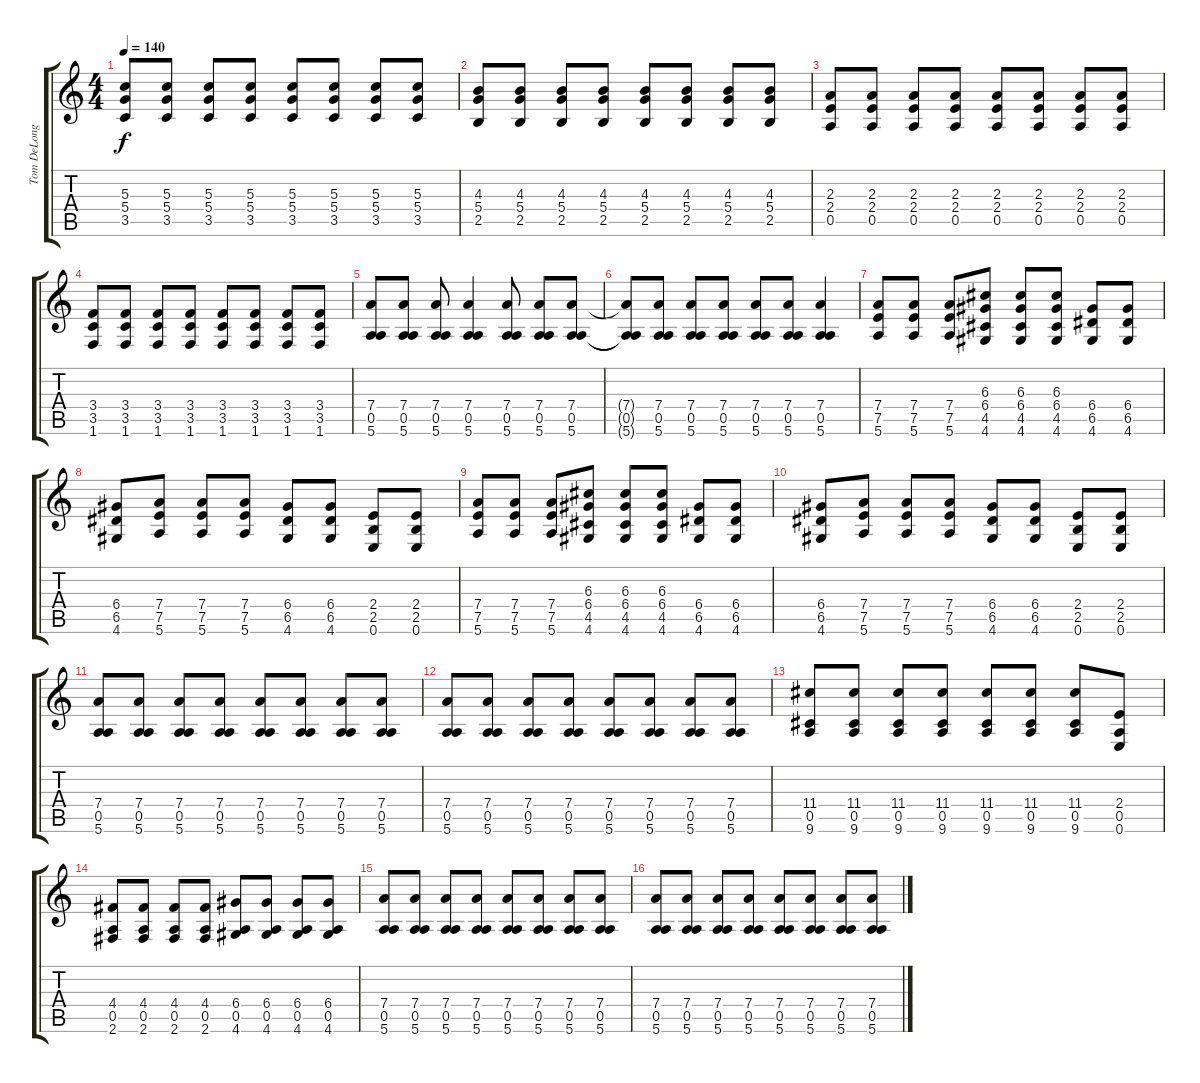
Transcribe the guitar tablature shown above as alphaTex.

\track ("Tom DeLonge" "Tom DeLong") {instrument overdrivenguitar}
\staff {score tabs}
\tuning (E4 B3 G3 D3 A2 E2) {hide}
\ts (4 4)
\tempo 140
\clef g2
\ks c
(5.3 5.4 3.5).8{dy f} (5.3 5.4 3.5).8 (5.3 5.4 3.5).8 (5.3 5.4 3.5).8 (5.3 5.4 3.5).8 (5.3 5.4 3.5).8 (5.3 5.4 3.5).8 (5.3 5.4 3.5).8 |
(4.3 5.4 2.5).8 (4.3 5.4 2.5).8 (4.3 5.4 2.5).8 (4.3 5.4 2.5).8 (4.3 5.4 2.5).8 (4.3 5.4 2.5).8 (4.3 5.4 2.5).8 (4.3 5.4 2.5).8 |
(2.3 2.4 0.5).8 (2.3 2.4 0.5).8 (2.3 2.4 0.5).8 (2.3 2.4 0.5).8 (2.3 2.4 0.5).8 (2.3 2.4 0.5).8 (2.3 2.4 0.5).8 (2.3 2.4 0.5).8 |
(3.4 3.5 1.6).8 (3.4 3.5 1.6).8 (3.4 3.5 1.6).8 (3.4 3.5 1.6).8 (3.4 3.5 1.6).8 (3.4 3.5 1.6).8 (3.4 3.5 1.6).8 (3.4 3.5 1.6).8 |
(7.4 0.5 5.6).8 (7.4 0.5 5.6).8 (7.4 0.5 5.6).8 (7.4 0.5 5.6).4 (7.4 0.5 5.6).8 (7.4 0.5 5.6).8 (7.4 0.5 5.6).8 |
(7.4{t} 0.5{t} 5.6{t}).8 (7.4 0.5 5.6).8 (7.4 0.5 5.6).8 (7.4 0.5 5.6).8 (7.4 0.5 5.6).8 (7.4 0.5 5.6).8 (7.4 0.5 5.6).4 |
(7.4 7.5 5.6).8 (7.4 7.5 5.6).8 (7.4 7.5 5.6).8 (6.3 6.4 4.5 4.6).8 (6.3 6.4 4.5 4.6).8 (6.3 6.4 4.5 4.6).8 (6.4 6.5 4.6).8 (6.4 6.5 4.6).8 |
(6.4 6.5 4.6).8 (7.4 7.5 5.6).8 (7.4 7.5 5.6).8 (7.4 7.5 5.6).8 (6.4 6.5 4.6).8 (6.4 6.5 4.6).8 (2.4 2.5 0.6).8 (2.4 2.5 0.6).8 |
(7.4 7.5 5.6).8 (7.4 7.5 5.6).8 (7.4 7.5 5.6).8 (6.3 6.4 4.5 4.6).8 (6.3 6.4 4.5 4.6).8 (6.3 6.4 4.5 4.6).8 (6.4 6.5 4.6).8 (6.4 6.5 4.6).8 |
(6.4 6.5 4.6).8 (7.4 7.5 5.6).8 (7.4 7.5 5.6).8 (7.4 7.5 5.6).8 (6.4 6.5 4.6).8 (6.4 6.5 4.6).8 (2.4 2.5 0.6).8 (2.4 2.5 0.6).8 |
(7.4 0.5 5.6).8 (7.4 0.5 5.6).8 (7.4 0.5 5.6).8 (7.4 0.5 5.6).8 (7.4 0.5 5.6).8 (7.4 0.5 5.6).8 (7.4 0.5 5.6).8 (7.4 0.5 5.6).8 |
(7.4 0.5 5.6).8 (7.4 0.5 5.6).8 (7.4 0.5 5.6).8 (7.4 0.5 5.6).8 (7.4 0.5 5.6).8 (7.4 0.5 5.6).8 (7.4 0.5 5.6).8 (7.4 0.5 5.6).8 |
(11.4 0.5 9.6).8 (11.4 0.5 9.6).8 (11.4 0.5 9.6).8 (11.4 0.5 9.6).8 (11.4 0.5 9.6).8 (11.4 0.5 9.6).8 (11.4 0.5 9.6).8 (2.4 0.5 0.6).8 |
(4.4 0.5 2.6).8 (4.4 0.5 2.6).8 (4.4 0.5 2.6).8 (4.4 0.5 2.6).8 (6.4 0.5 4.6).8 (6.4 0.5 4.6).8 (6.4 0.5 4.6).8 (6.4 0.5 4.6).8 |
(7.4 0.5 5.6).8 (7.4 0.5 5.6).8 (7.4 0.5 5.6).8 (7.4 0.5 5.6).8 (7.4 0.5 5.6).8 (7.4 0.5 5.6).8 (7.4 0.5 5.6).8 (7.4 0.5 5.6).8 |
(7.4 0.5 5.6).8 (7.4 0.5 5.6).8 (7.4 0.5 5.6).8 (7.4 0.5 5.6).8 (7.4 0.5 5.6).8 (7.4 0.5 5.6).8 (7.4 0.5 5.6).8 (7.4 0.5 5.6).8
